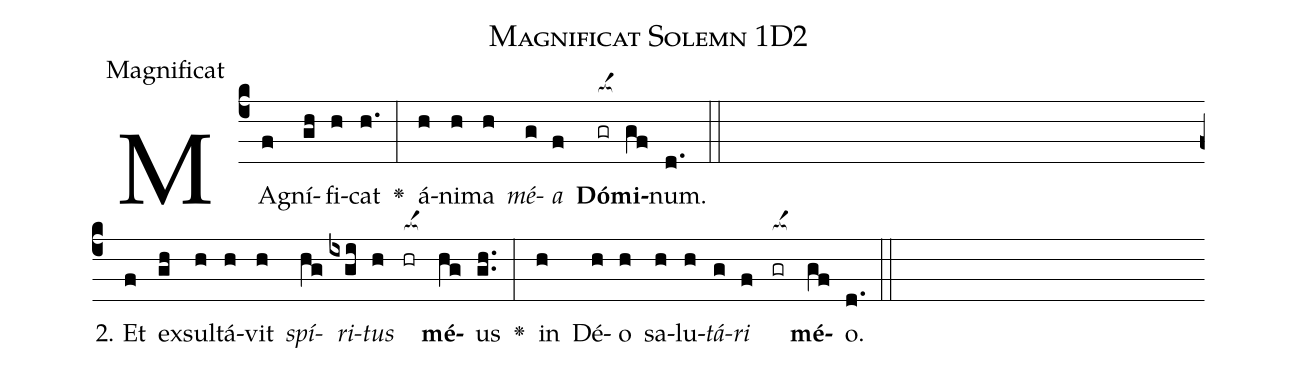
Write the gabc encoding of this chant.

name: Magnificat Solemn 1D2;
office-part: Magnificat;
def-m1:\pagebreak[2];
%%
% The syntax in this part is called gabc. Please refer to http://home.gna.org/gregorio/gabc/#basis

(c4) M{A}(f)gní(gh)fi(h)cat(h.) <v>\greheightstar</v>(:) á(h)ni(h)ma(h) <i>mé</i>(g)<i>a</i>(f) <b>Dó</b>(gr[ocba:1{])<b>mi</b>(gf[ocba:0}])num.(d.) (::Z[em1])
2. Et(f) ex(gh)sul(h)tá(h)vit(h) <i>spí</i>(hg)<i>ri</i>(ixgi)<i>tus</i>(h) (hr[ev: ][ocba:1{]) <b>mé</b>(hg[ocba:0}])us(gh..) <v>\greheightstar</v>(:) in(h) Dé(h)o(h) sa(h)lu(h)<i>tá</i>(g)<i>ri</i>(f) (gr[ocba:1{]) <b>mé</b>(gf[ocba:0}])o.(d.) (::)
%3. Qui(f)a(gh) re(h)spé(h)xit(h) hu(h)mi(h)li(h)tát(h)em(h) <i>an</i>(hg)<i>cíl</i>(ixgi)<i>læ</i>(h hr[ocba:1{]) <b>sú</b>(hg[ocba:0}])æ :(gh..) <v>\greheightstar</v>(:) ec(h)ce(h) e(h)nim(h) ex(h) hoc(h) be(h)á(h)tam(h) me(h) dí(h)cent(h) óm(h)nes(h) ge(h)ne(h)<i>ra</i>(g)<i>ti</i>(f gr[ocba:1{])<b>ó</b>(gf[ocba:0}])nes.(d.) (::)
%E(h) u(h) o(g) u(f) a(gf) e.(d.) (::)

%Mediant of 1 accent with 3 preperatory syllables
%Termination of 1 accent with 2 preperatory syllables
